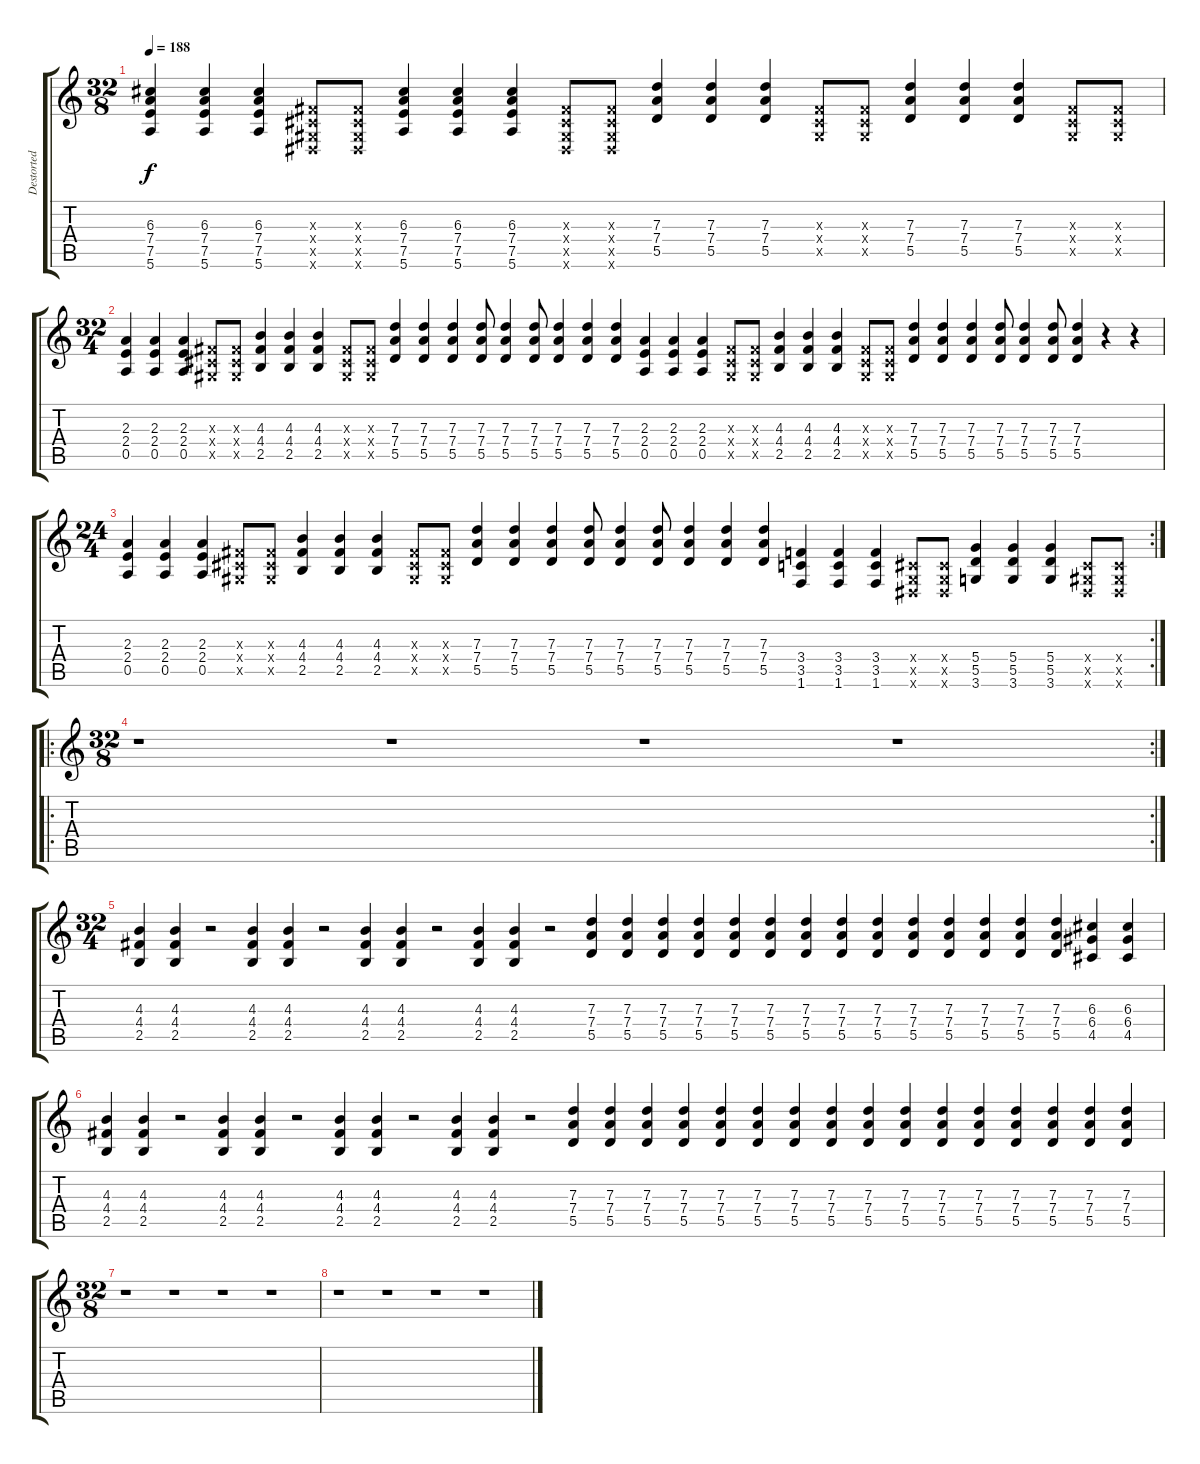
\track ("Destorted Guitar" "Destorted ") {instrument distortionguitar}
\staff {score tabs}
\tuning (E4 B3 G3 D3 A2 E2) {hide}
\ts (32 8)
\tempo 188
\clef g2
\ks c
(6.3 7.4 7.5 5.6).4{dy f} (6.3 7.4 7.5 5.6).4 (6.3 7.4 7.5 5.6).4 (-1.3{x} -1.4{x} -1.5{x} -1.6{x}).8 (-1.3{x} -1.4{x} -1.5{x} -1.6{x}).8 (6.3 7.4 7.5 5.6).4 (6.3 7.4 7.5 5.6).4 (6.3 7.4 7.5 5.6).4 (-1.3{x} -1.4{x} -1.5{x} -1.6{x}).8 (-1.3{x} -1.4{x} -1.5{x} -1.6{x}).8 (7.3 7.4 5.5).4 (7.3 7.4 5.5).4 (7.3 7.4 5.5).4 (-1.3{x} -1.4{x} -1.5{x}).8 (-1.3{x} -1.4{x} -1.5{x}).8 (7.3 7.4 5.5).4 (7.3 7.4 5.5).4 (7.3 7.4 5.5).4 (-1.3{x} -1.4{x} -1.5{x}).8 (-1.3{x} -1.4{x} -1.5{x}).8 |
\ts (32 4)
(2.3 2.4 0.5).4 (2.3 2.4 0.5).4 (2.3 2.4 0.5).4 (-1.3{x} -1.4{x} -1.5{x}).8 (-1.3{x} -1.4{x} -1.5{x}).8 (4.3 4.4 2.5).4 (4.3 4.4 2.5).4 (4.3 4.4 2.5).4 (-1.3{x} -1.4{x} -1.5{x}).8 (-1.3{x} -1.4{x} -1.5{x}).8 (7.3 7.4 5.5).4 (7.3 7.4 5.5).4 (7.3 7.4 5.5).4 (7.3 7.4 5.5).8 (7.3 7.4 5.5).4 (7.3 7.4 5.5).8 (7.3 7.4 5.5).4 (7.3 7.4 5.5).4 (7.3 7.4 5.5).4 (2.3 2.4 0.5).4 (2.3 2.4 0.5).4 (2.3 2.4 0.5).4 (-1.3{x} -1.4{x} -1.5{x}).8 (-1.3{x} -1.4{x} -1.5{x}).8 (4.3 4.4 2.5).4 (4.3 4.4 2.5).4 (4.3 4.4 2.5).4 (-1.3{x} -1.4{x} -1.5{x}).8 (-1.3{x} -1.4{x} -1.5{x}).8 (7.3 7.4 5.5).4 (7.3 7.4 5.5).4 (7.3 7.4 5.5).4 (7.3 7.4 5.5).8 (7.3 7.4 5.5).4 (7.3 7.4 5.5).8 (7.3 7.4 5.5).4 r.4 r.4 |
\rc 2
\ts (24 4)
(2.3 2.4 0.5).4 (2.3 2.4 0.5).4 (2.3 2.4 0.5).4 (-1.3{x} -1.4{x} -1.5{x}).8 (-1.3{x} -1.4{x} -1.5{x}).8 (4.3 4.4 2.5).4 (4.3 4.4 2.5).4 (4.3 4.4 2.5).4 (-1.3{x} -1.4{x} -1.5{x}).8 (-1.3{x} -1.4{x} -1.5{x}).8 (7.3 7.4 5.5).4 (7.3 7.4 5.5).4 (7.3 7.4 5.5).4 (7.3 7.4 5.5).8 (7.3 7.4 5.5).4 (7.3 7.4 5.5).8 (7.3 7.4 5.5).4 (7.3 7.4 5.5).4 (7.3 7.4 5.5).4 (3.4 3.5 1.6).4 (3.4 3.5 1.6).4 (3.4 3.5 1.6).4 (-1.4{x} -1.5{x} -1.6{x}).8 (-1.4{x} -1.5{x} -1.6{x}).8 (5.4 5.5 3.6).4 (5.4 5.5 3.6).4 (5.4 5.5 3.6).4 (-1.4{x} -1.5{x} -1.6{x}).8 (-1.4{x} -1.5{x} -1.6{x}).8 |
\ro
\rc 2
\ts (32 8)
r.1 r.1 r.1 r.1 |
\ts (32 4)
(4.3 4.4 2.5).4 (4.3 4.4 2.5).4 r.2 (4.3 4.4 2.5).4 (4.3 4.4 2.5).4 r.2 (4.3 4.4 2.5).4 (4.3 4.4 2.5).4 r.2 (4.3 4.4 2.5).4 (4.3 4.4 2.5).4 r.2 (7.3 7.4 5.5).4 (7.3 7.4 5.5).4 (7.3 7.4 5.5).4 (7.3 7.4 5.5).4 (7.3 7.4 5.5).4 (7.3 7.4 5.5).4 (7.3 7.4 5.5).4 (7.3 7.4 5.5).4 (7.3 7.4 5.5).4 (7.3 7.4 5.5).4 (7.3 7.4 5.5).4 (7.3 7.4 5.5).4 (7.3 7.4 5.5).4 (7.3 7.4 5.5).4 (6.3 6.4 4.5).4 (6.3 6.4 4.5).4 |
(4.3 4.4 2.5).4 (4.3 4.4 2.5).4 r.2 (4.3 4.4 2.5).4 (4.3 4.4 2.5).4 r.2 (4.3 4.4 2.5).4 (4.3 4.4 2.5).4 r.2 (4.3 4.4 2.5).4 (4.3 4.4 2.5).4 r.2 (7.3 7.4 5.5).4 (7.3 7.4 5.5).4 (7.3 7.4 5.5).4 (7.3 7.4 5.5).4 (7.3 7.4 5.5).4 (7.3 7.4 5.5).4 (7.3 7.4 5.5).4 (7.3 7.4 5.5).4 (7.3 7.4 5.5).4 (7.3 7.4 5.5).4 (7.3 7.4 5.5).4 (7.3 7.4 5.5).4 (7.3 7.4 5.5).4 (7.3 7.4 5.5).4 (7.3 7.4 5.5).4 (7.3 7.4 5.5).4 |
\ts (32 8)
r.1 r.1 r.1 r.1 |
r.1 r.1 r.1 r.1
